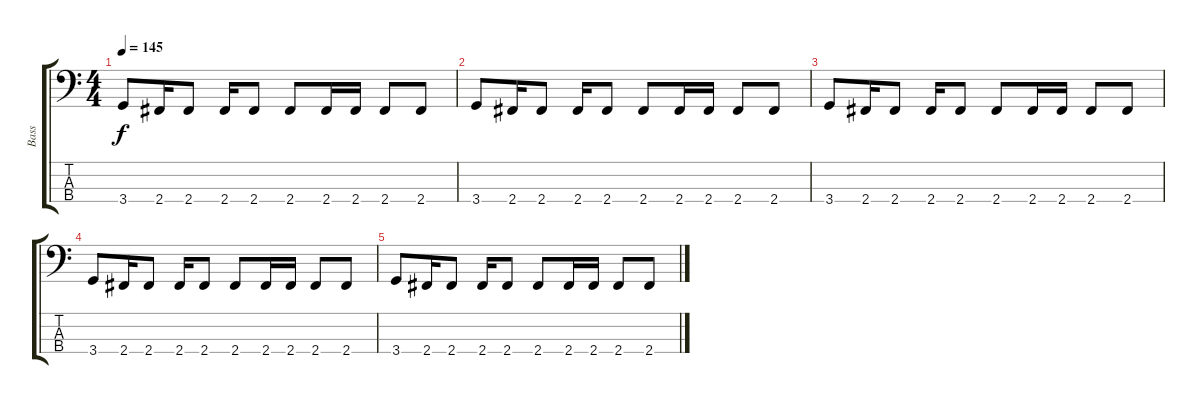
\track ("Bass" "Bass") {instrument electricbassfinger}
\staff {score tabs}
\tuning (G2 D2 A1 E1) {hide}
\ts (4 4)
\tempo 145
\clef f4
\ks c
3.4.8{dy f} 2.4.16 2.4.8 2.4.16 2.4.8 2.4.8 2.4.16 2.4.16 2.4.8 2.4.8 |
3.4.8 2.4.16 2.4.8 2.4.16 2.4.8 2.4.8 2.4.16 2.4.16 2.4.8 2.4.8 |
3.4.8 2.4.16 2.4.8 2.4.16 2.4.8 2.4.8 2.4.16 2.4.16 2.4.8 2.4.8 |
3.4.8 2.4.16 2.4.8 2.4.16 2.4.8 2.4.8 2.4.16 2.4.16 2.4.8 2.4.8 |
3.4.8 2.4.16 2.4.8 2.4.16 2.4.8 2.4.8 2.4.16 2.4.16 2.4.8 2.4.8
